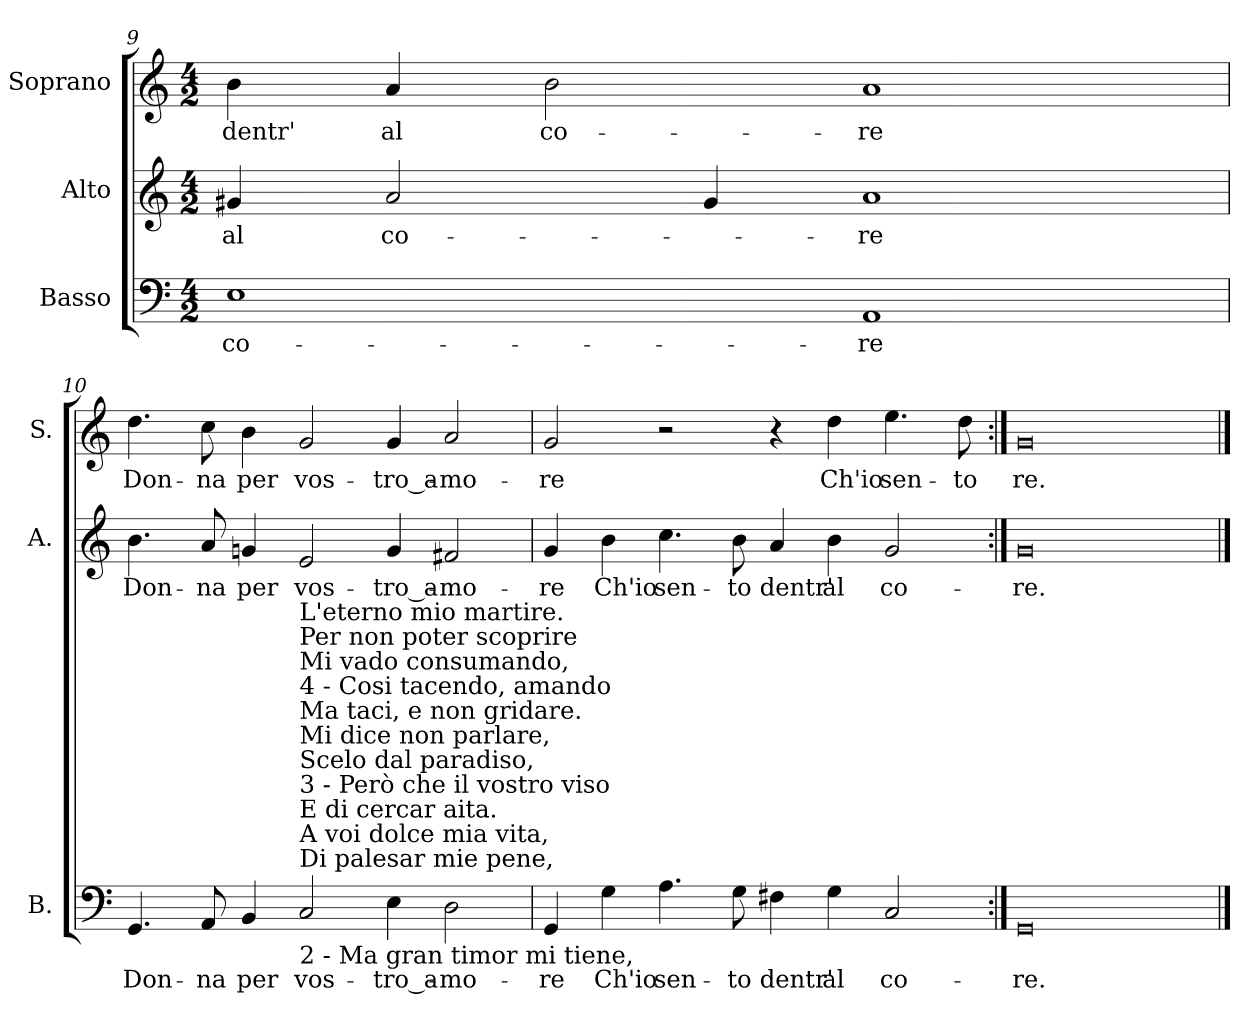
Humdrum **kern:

**kern	**text	**kern	**text	**kern	**text
*part3	*part3	*part2	*part2	*part1	*part1
*staff3	*staff3	*staff2	*staff2	*staff1	*staff1
*I"Basso	*	*I"Alto	*	*I"Soprano	*
*I'B.	*	*I'A.	*	*I'S.	*
!!LO:LB:g=z
*clefF4	*	*clefG2	*	*clefG2	*
*k[]	*	*k[]	*	*k[]	*
*C:	*	*C:	*	*C:	*
*M4/2	*	*M4/2	*	*M4/2	*
=9	=9	=9	=9	=9	=9
!	!LO:LY:b:color=#000000	!	!	!	!
!	!	!	!LO:LY:b:color=#000000	!	!
!	!	!	!	!	!LO:LY:b:color=#000000
1Ei	co-	4g#Xi/	al	4bi\	dentr'
!	!	!	!LO:LY:b:color=#000000	!	!
!	!	!	!	!	!LO:LY:b:color=#000000
.	.	2ai/	co-	4ai/	al
!	!	!	!	!	!LO:LY:b:color=#000000
.	.	.	.	2bi\	co-
.	.	4g#i/	.	.	.
!	!LO:LY:b:color=#000000	!	!	!	!
!	!	!	!LO:LY:b:color=#000000	!	!
!	!	!	!	!	!LO:LY:b:color=#000000
1AAi	-re	1ai	-re	1ai	-re
=10	=10	=10	=10	=10	=10
!	!LO:LY:b:color=#000000	!	!	!	!
!	!	!	!LO:LY:b:color=#000000	!	!
!	!	!	!	!	!LO:LY:b:color=#000000
4.GGi/	Don-	4.bi\	Don-	4.ddi\	Don-
!	!LO:LY:b:color=#000000	!	!	!	!
!	!	!	!LO:LY:b:color=#000000	!	!
!	!	!	!	!	!LO:LY:b:color=#000000
8AAi/	-na	8ai/	-na	8cci\	-na
!	!LO:LY:b:color=#000000	!	!	!	!
!	!	!	!LO:LY:b:color=#000000	!	!
!	!	!	!	!	!LO:LY:b:color=#000000
4BBi/	per	4gni/	per	4bi\	per
!	!LO:LY:b:color=#000000	!	!	!	!
!	!	!	!LO:LY:b:color=#000000	!	!
!LO:TX:b:t=2 - Ma gran timor mi tiene,	!	!	!	!	!
!LO:TX:t=Di palesar mie pene,	!	!	!	!	!
!LO:TX:t=A voi dolce mia vita,	!	!	!	!	!
!LO:TX:t=E di cercar aita.	!	!	!	!	!
!LO:TX:t=3 - Però che il vostro viso	!	!	!	!	!
!LO:TX:t=Scelo dal paradiso,	!	!	!	!	!
!LO:TX:t=Mi dice non parlare,	!	!	!	!	!
!LO:TX:t=Ma taci, e non gridare.	!	!	!	!	!
!LO:TX:t=4 - Cosi tacendo, amando	!	!	!	!	!
!LO:TX:t=Mi vado consumando,	!	!	!	!	!
!LO:TX:t=Per non poter scoprire	!	!	!	!	!
!LO:TX:t=L'eterno mio martire.	!	!	!	!	!
!	!	!	!	!	!LO:LY:b:color=#000000
2Ci/	vos-	2ei/	vos-	2gi/	vos-
!	!LO:LY:b:color=#000000	!	!	!	!
!	!	!	!LO:LY:b:color=#000000	!	!
!	!	!	!	!	!LO:LY:b:color=#000000
4Ei\	-tro_a-	4gi/	-tro_a-	4gi/	-tro_a-
!	!LO:LY:b:color=#000000	!	!	!	!
!	!	!	!LO:LY:b:color=#000000	!	!
!	!	!	!	!	!LO:LY:b:color=#000000
2Di\	-mo-	2f#Xi/	-mo-	2ai/	-mo-
=11	=11	=11	=11	=11	=11
!	!LO:LY:b:color=#000000	!	!	!	!
!	!	!	!LO:LY:b:color=#000000	!	!
!	!	!	!	!	!LO:LY:b:color=#000000
4GGi/	-re	4gi/	-re	2gi/	-re
!	!LO:LY:b:color=#000000	!	!	!	!
!	!	!	!LO:LY:b:color=#000000	!	!
4Gi\	Ch'io	4bi\	Ch'io	.	.
!	!LO:LY:b:color=#000000	!	!	!	!
!	!	!	!LO:LY:b:color=#000000	!	!
4.Ai\	sen-	4.cci\	sen-	2r	.
!	!LO:LY:b:color=#000000	!	!	!	!
!	!	!	!LO:LY:b:color=#000000	!	!
8Gi\	-to	8bi\	-to	.	.
!	!LO:LY:b:color=#000000	!	!	!	!
!	!	!	!LO:LY:b:color=#000000	!	!
4F#Xi\	dentr'	4ai/	dentr'	4r	.
!	!LO:LY:b:color=#000000	!	!	!	!
!	!	!	!LO:LY:b:color=#000000	!	!
!	!	!	!	!	!LO:LY:b:color=#000000
4Gi\	al	4bi\	al	4ddi\	Ch'io
!	!LO:LY:b:color=#000000	!	!	!	!
!	!	!	!LO:LY:b:color=#000000	!	!
!	!	!	!	!	!LO:LY:b:color=#000000
2Ci/	co-	2gi/	co-	4.eei\	sen-
!	!	!	!	!	!LO:LY:b:color=#000000
.	.	.	.	8ddi\	-to
=12:|!	=12:|!	=12:|!	=12:|!	=12:|!	=12:|!
!	!LO:LY:b:color=#000000	!	!	!	!
!	!	!	!LO:LY:b:color=#000000	!	!
!	!	!	!	!	!LO:LY:b:color=#000000
0GGi	-re.	0gi	-re.	0gi	re.
==	==	==	==	==	==
*-	*-	*-	*-	*-	*-
